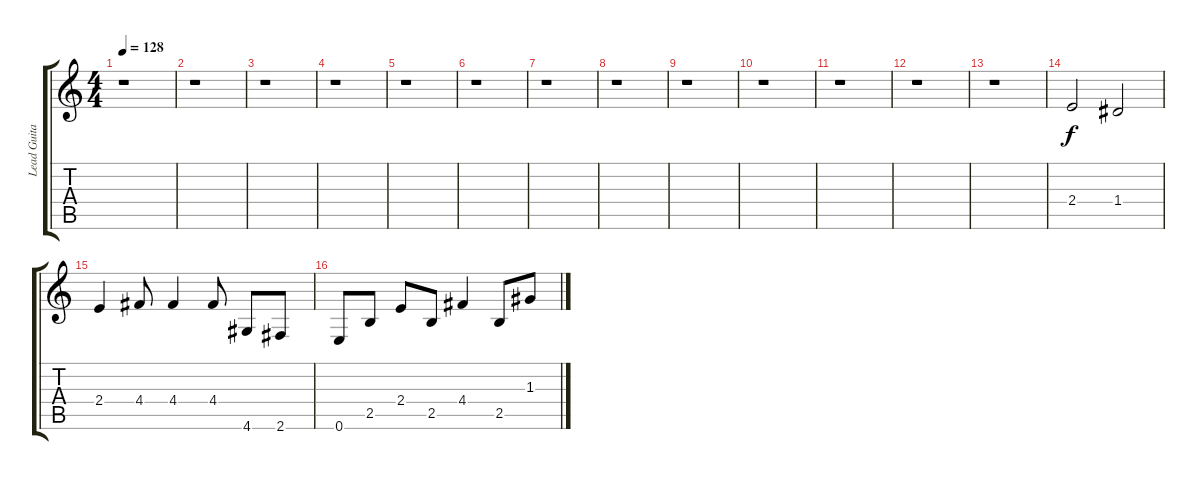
\track ("Lead Guitar" "Lead Guita") {instrument acousticguitarsteel}
\staff {score tabs}
\tuning (E4 B3 G3 D3 A2 E2) {hide}
\ts (4 4)
\tempo 128
\clef g2
\ks c
r.1{dy f} |
r.1 |
r.1 |
r.1 |
r.1 |
r.1 |
r.1 |
r.1 |
r.1 |
r.1 |
r.1 |
r.1 |
r.1 |
2.4.2 1.4.2 |
2.4.4 4.4.8 4.4.4 4.4.8 4.6.8 2.6.8 |
0.6.8 2.5.8 2.4.8 2.5.8 4.4.4 2.5.8 1.3.8
